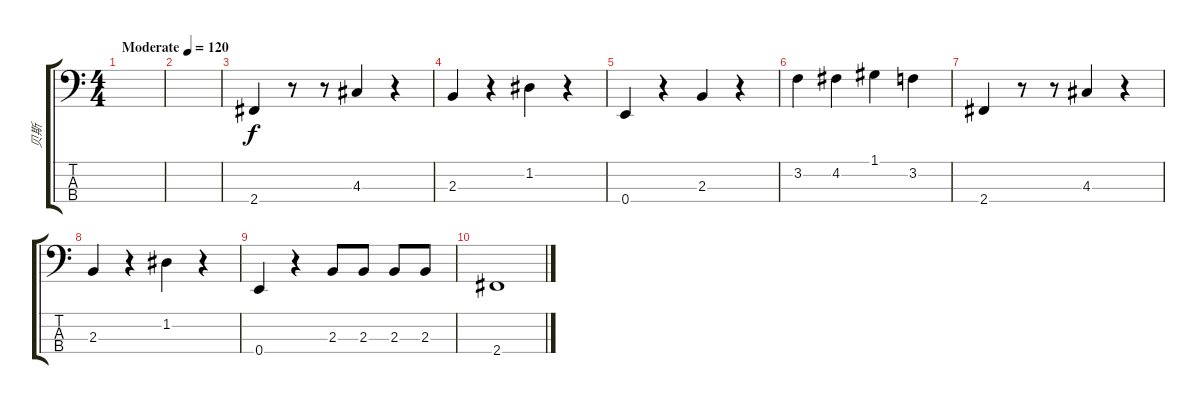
\track ("贝斯" "贝斯") {instrument electricbassfinger}
\staff {score tabs}
\tuning (G2 D2 A1 E1) {hide}
\ts (4 4)
\tempo (120 "Moderate")
\clef f4
\ks c
|
|
2.4.4 r.8 r.8 4.3.4 r.4 |
2.3.4 r.4 1.2.4 r.4 |
0.4.4 r.4 2.3.4 r.4 |
3.2.4 4.2.4 1.1.4 3.2.4 |
2.4.4 r.8 r.8 4.3.4 r.4 |
2.3.4 r.4 1.2.4 r.4 |
0.4.4 r.4 2.3.8 2.3.8 2.3.8 2.3.8 |
2.4.1
